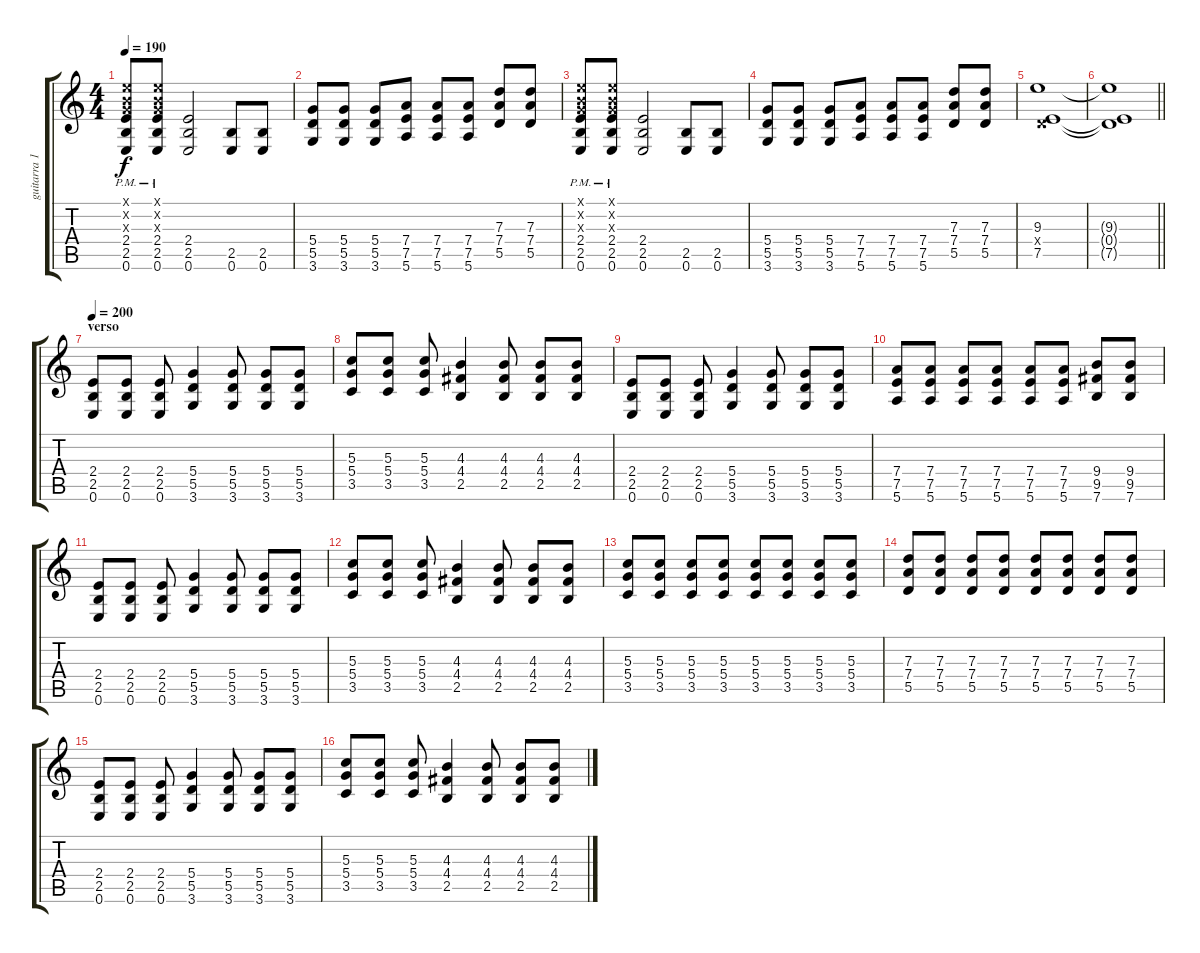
\track ("guitarra 1" "guitarra 1") {instrument distortionguitar}
\staff {score tabs}
\tuning (E4 B3 G3 D3 A2 E2) {hide}
\ts (4 4)
\tempo 190
\clef g2
\ks c
(0.1{x} 0.2{x} 0.3{x} 2.4{pm} 2.5{pm} 0.6{pm}).8{dy f volume 12} (0.1{x} 0.2{x} 0.3{x} 2.4{pm} 2.5{pm} 0.6{pm}).8 (2.4 2.5 0.6).2 (2.5 0.6).8 (2.5 0.6).8 |
(5.4 5.5 3.6).8 (5.4 5.5 3.6).8 (5.4 5.5 3.6).8 (7.4 7.5 5.6).8 (7.4 7.5 5.6).8 (7.4 7.5 5.6).8 (7.3 7.4 5.5).8 (7.3 7.4 5.5).8 |
(0.1{x} 0.2{x} 0.3{x} 2.4{pm} 2.5{pm} 0.6{pm}).8{volume 12} (0.1{x} 0.2{x} 0.3{x} 2.4{pm} 2.5{pm} 0.6{pm}).8 (2.4 2.5 0.6).2 (2.5 0.6).8 (2.5 0.6).8 |
(5.4 5.5 3.6).8 (5.4 5.5 3.6).8 (5.4 5.5 3.6).8 (7.4 7.5 5.6).8 (7.4 7.5 5.6).8 (7.4 7.5 5.6).8 (7.3 7.4 5.5).8 (7.3 7.4 5.5).8 |
(9.3 0.4{x} 7.5).1 |
\barLineRight lightlight
(9.3{t} 0.4{t} 7.5{t}).1 |
\section ("" "verso")
\tempo 200
(2.4 2.5 0.6).8{volume 12} (2.4 2.5 0.6).8 (2.4 2.5 0.6).8 (5.4 5.5 3.6).4 (5.4 5.5 3.6).8 (5.4 5.5 3.6).8 (5.4 5.5 3.6).8 |
(5.3 5.4 3.5).8 (5.3 5.4 3.5).8 (5.3 5.4 3.5).8 (4.3 4.4 2.5).4 (4.3 4.4 2.5).8 (4.3 4.4 2.5).8 (4.3 4.4 2.5).8 |
(2.4 2.5 0.6).8 (2.4 2.5 0.6).8 (2.4 2.5 0.6).8 (5.4 5.5 3.6).4 (5.4 5.5 3.6).8 (5.4 5.5 3.6).8 (5.4 5.5 3.6).8 |
(7.4 7.5 5.6).8 (7.4 7.5 5.6).8 (7.4 7.5 5.6).8 (7.4 7.5 5.6).8 (7.4 7.5 5.6).8 (7.4 7.5 5.6).8 (9.4 9.5 7.6).8 (9.4 9.5 7.6).8 |
(2.4 2.5 0.6).8 (2.4 2.5 0.6).8 (2.4 2.5 0.6).8 (5.4 5.5 3.6).4 (5.4 5.5 3.6).8 (5.4 5.5 3.6).8 (5.4 5.5 3.6).8 |
(5.3 5.4 3.5).8 (5.3 5.4 3.5).8 (5.3 5.4 3.5).8 (4.3 4.4 2.5).4 (4.3 4.4 2.5).8 (4.3 4.4 2.5).8 (4.3 4.4 2.5).8 |
(5.3 5.4 3.5).8 (5.3 5.4 3.5).8 (5.3 5.4 3.5).8 (5.3 5.4 3.5).8 (5.3 5.4 3.5).8 (5.3 5.4 3.5).8 (5.3 5.4 3.5).8 (5.3 5.4 3.5).8 |
(7.3 7.4 5.5).8 (7.3 7.4 5.5).8 (7.3 7.4 5.5).8 (7.3 7.4 5.5).8 (7.3 7.4 5.5).8 (7.3 7.4 5.5).8 (7.3 7.4 5.5).8 (7.3 7.4 5.5).8 |
(2.4 2.5 0.6).8 (2.4 2.5 0.6).8 (2.4 2.5 0.6).8 (5.4 5.5 3.6).4 (5.4 5.5 3.6).8 (5.4 5.5 3.6).8 (5.4 5.5 3.6).8 |
(5.3 5.4 3.5).8 (5.3 5.4 3.5).8 (5.3 5.4 3.5).8 (4.3 4.4 2.5).4 (4.3 4.4 2.5).8 (4.3 4.4 2.5).8 (4.3 4.4 2.5).8
